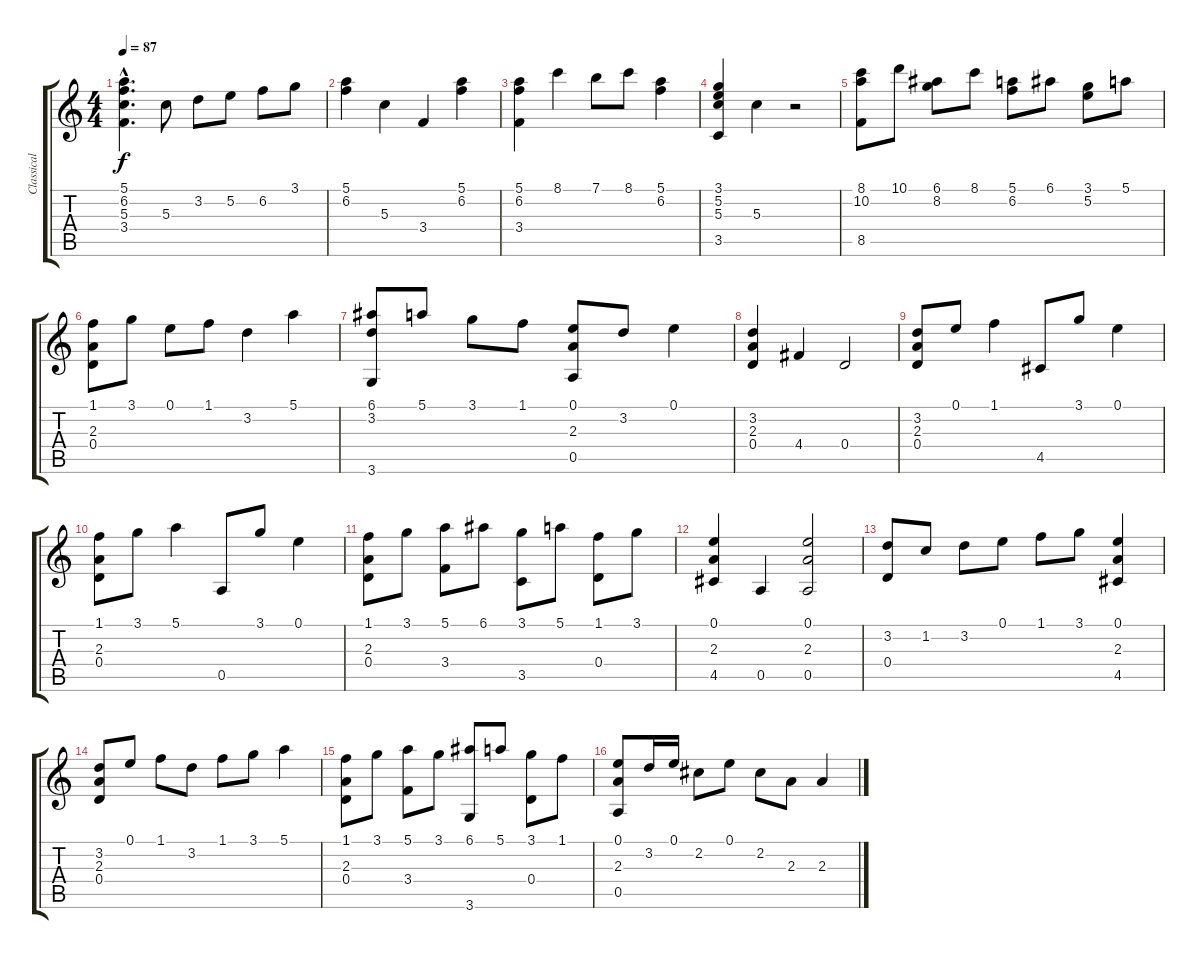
\track ("Classical Guitar" "Classical ") {instrument acousticguitarnylon}
\staff {score tabs}
\tuning (E4 B3 G3 D3 A2 E2) {hide}
\ts (4 4)
\tempo 87
\clef g2
\ks c
(5.1{hac} 6.2{hac} 5.3{hac} 3.4{hac}).4{d dy f} 5.3.8 3.2.8 5.2.8 6.2.8 3.1.8 |
(5.1 6.2).4 5.3.4 3.4.4 (5.1 6.2).4 |
(5.1 6.2 3.4).4 8.1.4 7.1.8 8.1.8 (5.1 6.2).4 |
(3.1 5.2 5.3 3.5).4 5.3.4 r.2 |
(8.1 10.2 8.5).8 10.1.8 (6.1 8.2).8 8.1.8 (5.1 6.2).8 6.1.8 (3.1 5.2).8 5.1.8 |
(1.1 2.3 0.4).8 3.1.8 0.1.8 1.1.8 3.2.4 5.1.4 |
(6.1 3.2 3.6).8 5.1.8 3.1.8 1.1.8 (0.1 2.3 0.5).8 3.2.8 0.1.4 |
(3.2 2.3 0.4).4 4.4.4 0.4.2 |
(3.2 2.3 0.4).8 0.1.8 1.1.4 4.5.8 3.1.8 0.1.4 |
(1.1 2.3 0.4).8 3.1.8 5.1.4 0.5.8 3.1.8 0.1.4 |
(1.1 2.3 0.4).8 3.1.8 (5.1 3.4).8 6.1.8 (3.1 3.5).8 5.1.8 (1.1 0.4).8 3.1.8 |
(0.1 2.3 4.5).4 0.5.4 (0.1 2.3 0.5).2 |
(3.2 0.4).8 1.2.8 3.2.8 0.1.8 1.1.8 3.1.8 (0.1 2.3 4.5).4 |
(3.2 2.3 0.4).8 0.1.8 1.1.8 3.2.8 1.1.8 3.1.8 5.1.4 |
(1.1 2.3 0.4).8 3.1.8 (5.1 3.4).8 3.1.8 (6.1 3.6).8 5.1.8 (3.1 0.4).8 1.1.8 |
(0.1 2.3 0.5).8 3.2.16 0.1.16 2.2.8 0.1.8 2.2.8 2.3.8 2.3.4
